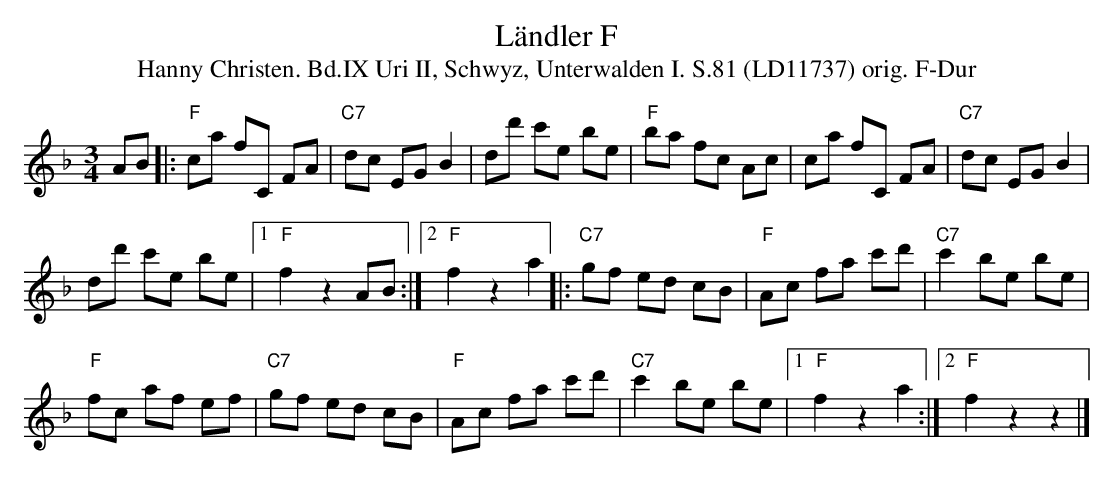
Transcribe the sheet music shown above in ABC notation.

X:1
T: Ländler F
T:Hanny Christen. Bd.IX Uri II, Schwyz, Unterwalden I. S.81 (LD11737) orig. F-Dur
M:3/4
L:1/8
K:F
AB |: "F"ca fc, FA | "C7"dc EG B2 | dd' c'e be | "F"ba fc Ac | ca fC FA | "C7"dc EG B2 |
dd' c'e be |1 "F"f2z2AB :|2 "F"f2z2a2 |: "C7"gf ed cB | "F"Ac fa c'd' | "C7"c'2 be be |
"F"fc af ef | "C7"gf ed cB | "F"Ac fa c'd' | "C7"c'2 be be |1 "F"f2z2a2 :|2 "F"f2z2z2 |]
